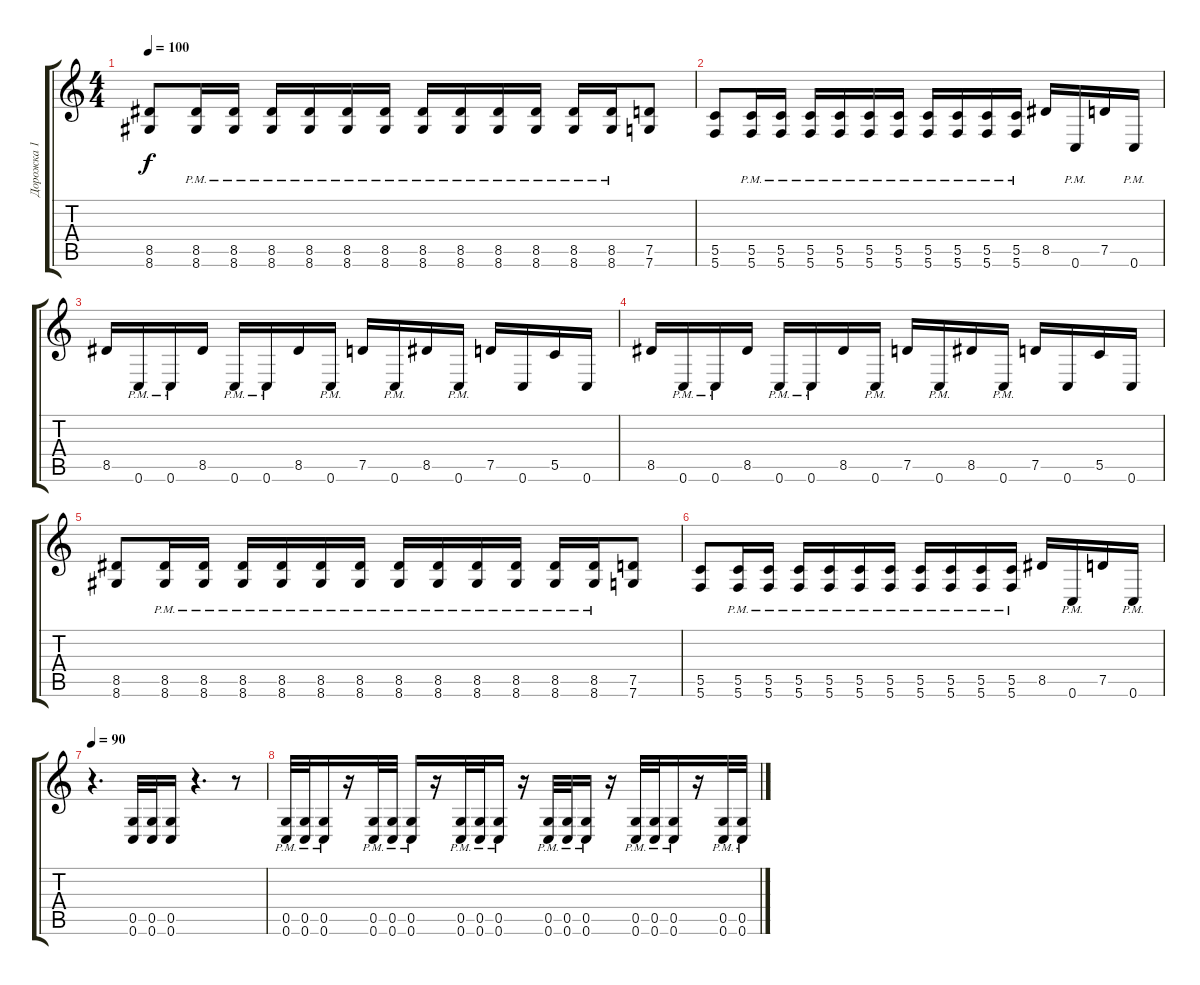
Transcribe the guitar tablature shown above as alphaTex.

\track ("Дорожка 1" "Дорожка 1") {instrument distortionguitar}
\staff {score tabs}
\tuning (D4 A3 F3 C3 G2 C2) {hide}
\ts (4 4)
\tempo 100
\clef g2
\ks c
(8.5 8.6).8{dy f} (8.5{pm} 8.6{pm}).16 (8.5{pm} 8.6{pm}).16 (8.5{pm} 8.6{pm}).16 (8.5{pm} 8.6{pm}).16 (8.5{pm} 8.6{pm}).16 (8.5{pm} 8.6{pm}).16 (8.5{pm} 8.6{pm}).16 (8.5{pm} 8.6{pm}).16 (8.5{pm} 8.6{pm}).16 (8.5{pm} 8.6{pm}).16 (8.5{pm} 8.6{pm}).16 (8.5{pm} 8.6{pm}).16 (7.5 7.6).8 |
(5.5 5.6).8 (5.5{pm} 5.6{pm}).16 (5.5{pm} 5.6{pm}).16 (5.5{pm} 5.6{pm}).16 (5.5{pm} 5.6{pm}).16 (5.5{pm} 5.6{pm}).16 (5.5{pm} 5.6{pm}).16 (5.5{pm} 5.6{pm}).16 (5.5{pm} 5.6{pm}).16 (5.5{pm} 5.6{pm}).16 (5.5{pm} 5.6{pm}).16 8.5.16 0.6{pm}.16 7.5.16 0.6{pm}.16 |
8.5.16 0.6{pm}.16 0.6{pm}.16 8.5.16 0.6{pm}.16 0.6{pm}.16 8.5.16 0.6{pm}.16 7.5.16 0.6{pm}.16 8.5.16 0.6{pm}.16 7.5.16 0.6.16 5.5.16 0.6.16 |
8.5.16 0.6{pm}.16 0.6{pm}.16 8.5.16 0.6{pm}.16 0.6{pm}.16 8.5.16 0.6{pm}.16 7.5.16 0.6{pm}.16 8.5.16 0.6{pm}.16 7.5.16 0.6.16 5.5.16 0.6.16 |
(8.5 8.6).8 (8.5{pm} 8.6{pm}).16 (8.5{pm} 8.6{pm}).16 (8.5{pm} 8.6{pm}).16 (8.5{pm} 8.6{pm}).16 (8.5{pm} 8.6{pm}).16 (8.5{pm} 8.6{pm}).16 (8.5{pm} 8.6{pm}).16 (8.5{pm} 8.6{pm}).16 (8.5{pm} 8.6{pm}).16 (8.5{pm} 8.6{pm}).16 (8.5{pm} 8.6{pm}).16 (8.5{pm} 8.6{pm}).16 (7.5 7.6).8 |
(5.5 5.6).8 (5.5{pm} 5.6{pm}).16 (5.5{pm} 5.6{pm}).16 (5.5{pm} 5.6{pm}).16 (5.5{pm} 5.6{pm}).16 (5.5{pm} 5.6{pm}).16 (5.5{pm} 5.6{pm}).16 (5.5{pm} 5.6{pm}).16 (5.5{pm} 5.6{pm}).16 (5.5{pm} 5.6{pm}).16 (5.5{pm} 5.6{pm}).16 8.5.16 0.6{pm}.16 7.5.16 0.6{pm}.16 |
\tempo 90
r.4{d} (0.5 0.6).32 (0.5 0.6).32 (0.5 0.6).16 r.4{d} r.8 |
(0.5{pm} 0.6{pm}).32 (0.5{pm} 0.6{pm}).32 (0.5{pm} 0.6{pm}).16 r.16 (0.5{pm} 0.6{pm}).32 (0.5{pm} 0.6{pm}).32 (0.5{pm} 0.6{pm}).16 r.16 (0.5{pm} 0.6{pm}).32 (0.5{pm} 0.6{pm}).32 (0.5{pm} 0.6{pm}).16 r.16 (0.5{pm} 0.6{pm}).32 (0.5{pm} 0.6{pm}).32 (0.5{pm} 0.6{pm}).16 r.16 (0.5{pm} 0.6{pm}).32 (0.5{pm} 0.6{pm}).32 (0.5{pm} 0.6{pm}).16 r.16 (0.5{pm} 0.6{pm}).32 (0.5{pm} 0.6{pm}).32
